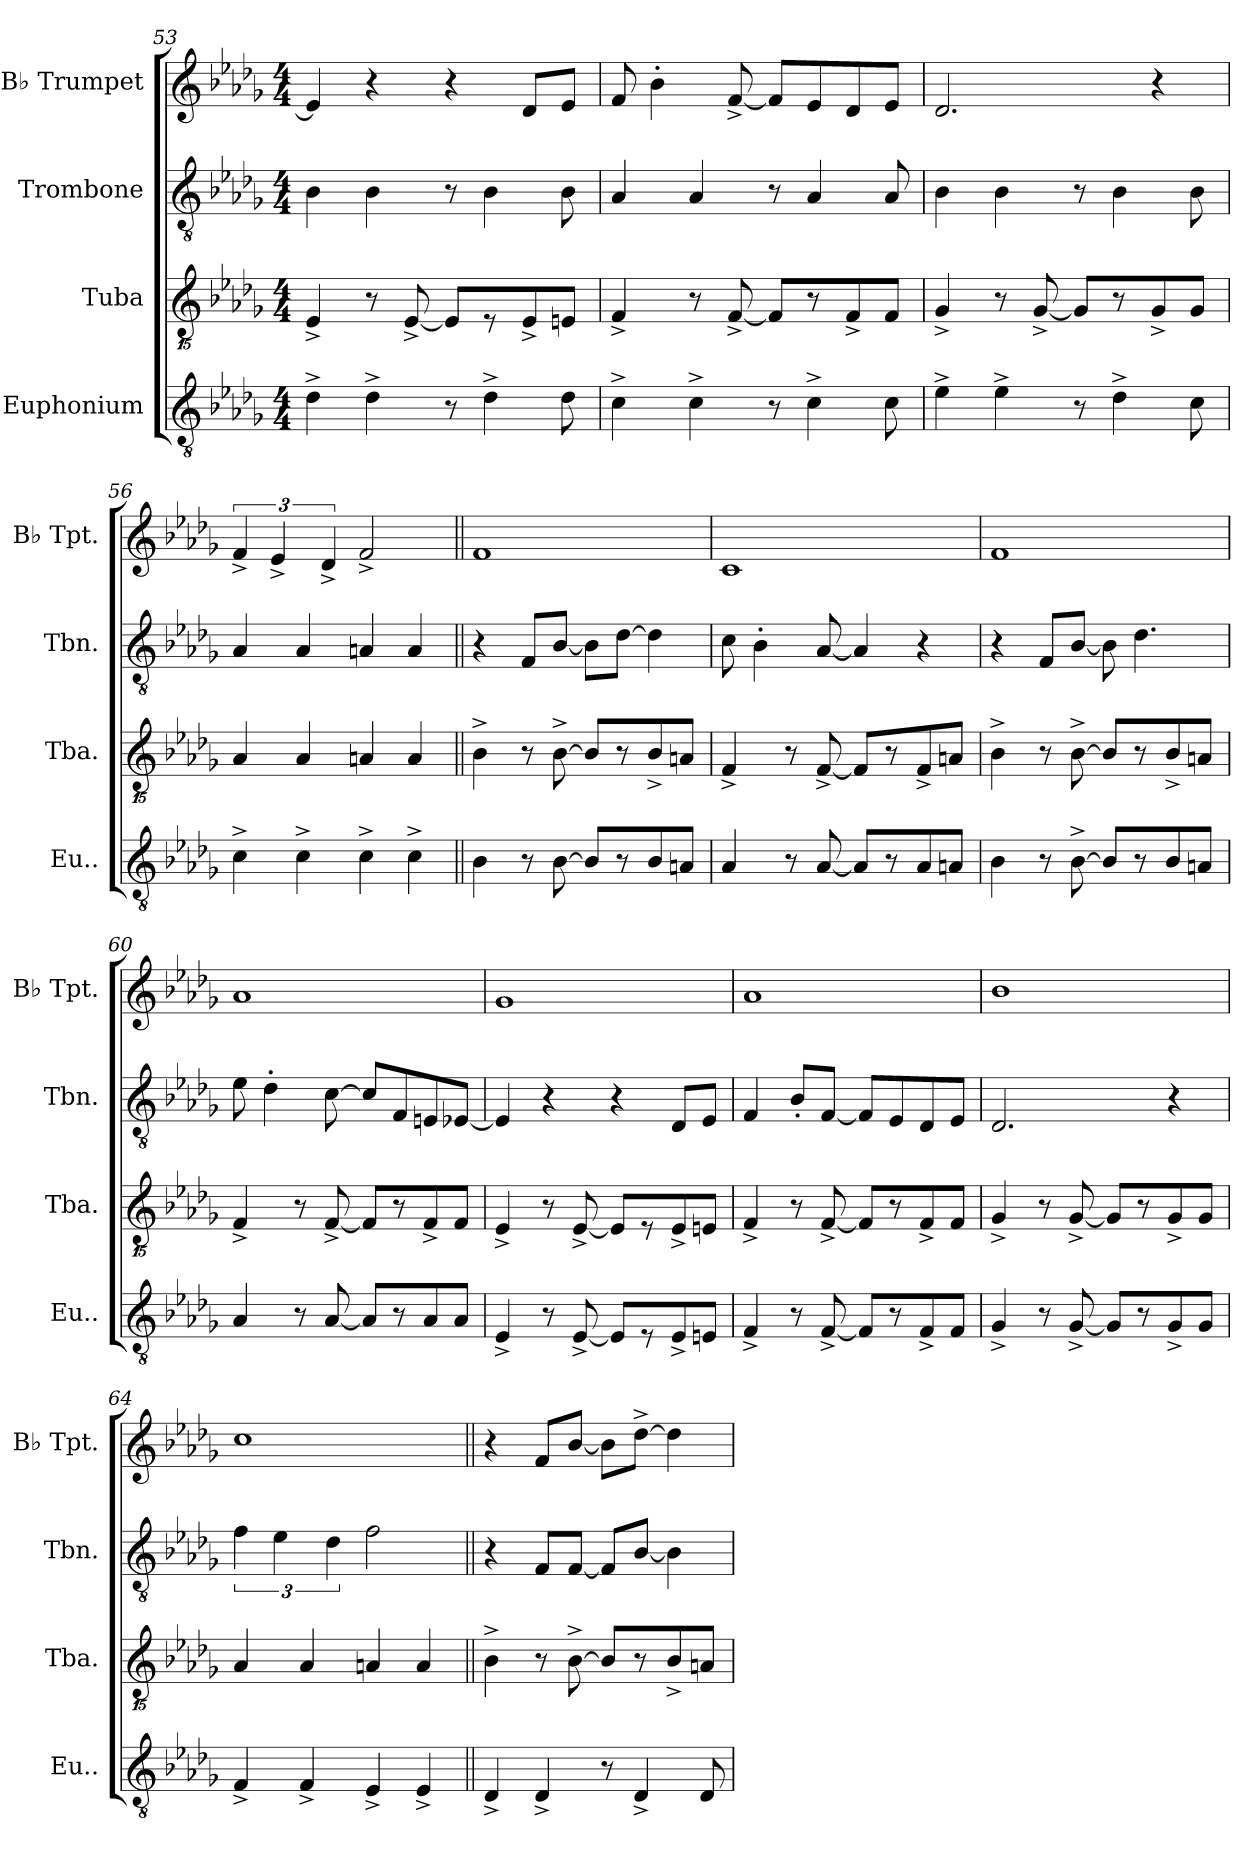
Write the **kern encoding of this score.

**kern	**kern	**kern	**kern
*part4	*part3	*part2	*part1
*staff4	*staff3	*staff2	*staff1
*I"Euphonium	*I"Tuba	*I"Trombone	*I"B♭ Trumpet
*I'Eu..	*I'Tba.	*I'Tbn.	*I'B♭ Tpt.
*clefGv2	*clefGvv2	*clefGv2	*clefG2
*k[b-e-a-d-g-]	*k[b-e-a-d-g-]	*k[b-e-a-d-g-]	*k[b-e-a-d-g-]
*M4/4	*M4/4	*M4/4	*M4/4
=53	=53	=53	=53
4d-^	4EE-^	4B-	4e-]
4d-^	8r	4B-	4r
.	[8EE-^	.	.
8r	8EE-L]	8r	4r
4d-^	8r	4B-	.
.	8EE-^	.	8d-L
8d-	8EEnJ	8B-	8e-J
=54	=54	=54	=54
4c^	4FF^	4A-	8f
.	.	.	4b-'
4c^	8r	4A-	.
.	[8FF^	.	[8f^
8r	8FFL]	8r	8fL]
4c^	8r	4A-	8e-
.	8FF^	.	8d-
8c	8FFJ	8A-	8e-J
=55	=55	=55	=55
4e-^	4GG-^	4B-	2.d-
4e-^	8r	4B-	.
.	[8GG-^	.	.
8r	8GG-L]	8r	.
4d-^	8r	4B-	.
.	8GG-^	.	4r
8c	8GG-J	8B-	.
=56	=56	=56	=56
4c^	4AA-	4A-	6f^
.	.	.	6e-^
4c^	4AA-	4A-	.
.	.	.	6d-^
4c^	4AAn	4An	2f^
4c^	4AA	4A	.
=57||	=57||	=57||	=57||
4B-	4BB-^	4r	1f
8r	8r	8FL	.
[8B-	[8BB-^	[8B-J	.
8B-L]	8BB-L]	8B-L]	.
8r	8r	[8d-J	.
8B-	8BB-^	4d-]	.
8AnJ	8AAnJ	.	.
=58	=58	=58	=58
4A-	4FF^	8c	1c
.	.	4B-'	.
8r	8r	.	.
[8A-	[8FF^	[8A-	.
8A-L]	8FFL]	4A-]	.
8r	8r	.	.
8A-	8FF^	4r	.
8AnJ	8AAnJ	.	.
=59	=59	=59	=59
4B-	4BB-^	4r	1f
8r	8r	8FL	.
[8B-^	[8BB-^	[8B-J	.
8B-L]	8BB-L]	8B-]	.
8r	8r	4.d-	.
8B-	8BB-^	.	.
8AnJ	8AAnJ	.	.
=60	=60	=60	=60
4A-	4FF^	8e-	1a-
.	.	4d-'	.
8r	8r	.	.
[8A-	[8FF^	[8c	.
8A-L]	8FFL]	8cL]	.
8r	8r	8F	.
8A-	8FF^	8En	.
8A-J	8FFJ	[8E-XJ	.
=61	=61	=61	=61
4E-^	4EE-^	4E-]	1g-
8r	8r	4r	.
[8E-^	[8EE-^	.	.
8E-L]	8EE-L]	4r	.
8r	8r	.	.
8E-^	8EE-^	8D-L	.
8EnJ	8EEnJ	8E-J	.
=62	=62	=62	=62
4F^	4FF^	4F	1a-
8r	8r	8B-'L	.
[8F^	[8FF^	[8FJ	.
8FL]	8FFL]	8FL]	.
8r	8r	8E-	.
8F^	8FF^	8D-	.
8FJ	8FFJ	8E-J	.
=63	=63	=63	=63
4G-^	4GG-^	2.D-	1b-
8r	8r	.	.
[8G-^	[8GG-^	.	.
8G-L]	8GG-L]	.	.
8r	8r	.	.
8G-^	8GG-^	4r	.
8G-J	8GG-J	.	.
=64	=64	=64	=64
4F^	4AA-	6f	1cc
.	.	6e-	.
4F^	4AA-	.	.
.	.	6d-	.
4E-^	4AAn	2f	.
4E-^	4AA	.	.
=65||	=65||	=65||	=65||
4D-^	4BB-^	4r	4r
4D-^	8r	8FL	8fL
.	[8BB-^	[8FJ	[8b-J
8r	8BB-L]	8FL]	8b-L]
4D-^	8r	[8B-J	[8dd-^J
.	8BB-^	4B-]	4dd-]
8D-	8AAnJ	.	.
=	=	=	=
*-	*-	*-	*-
